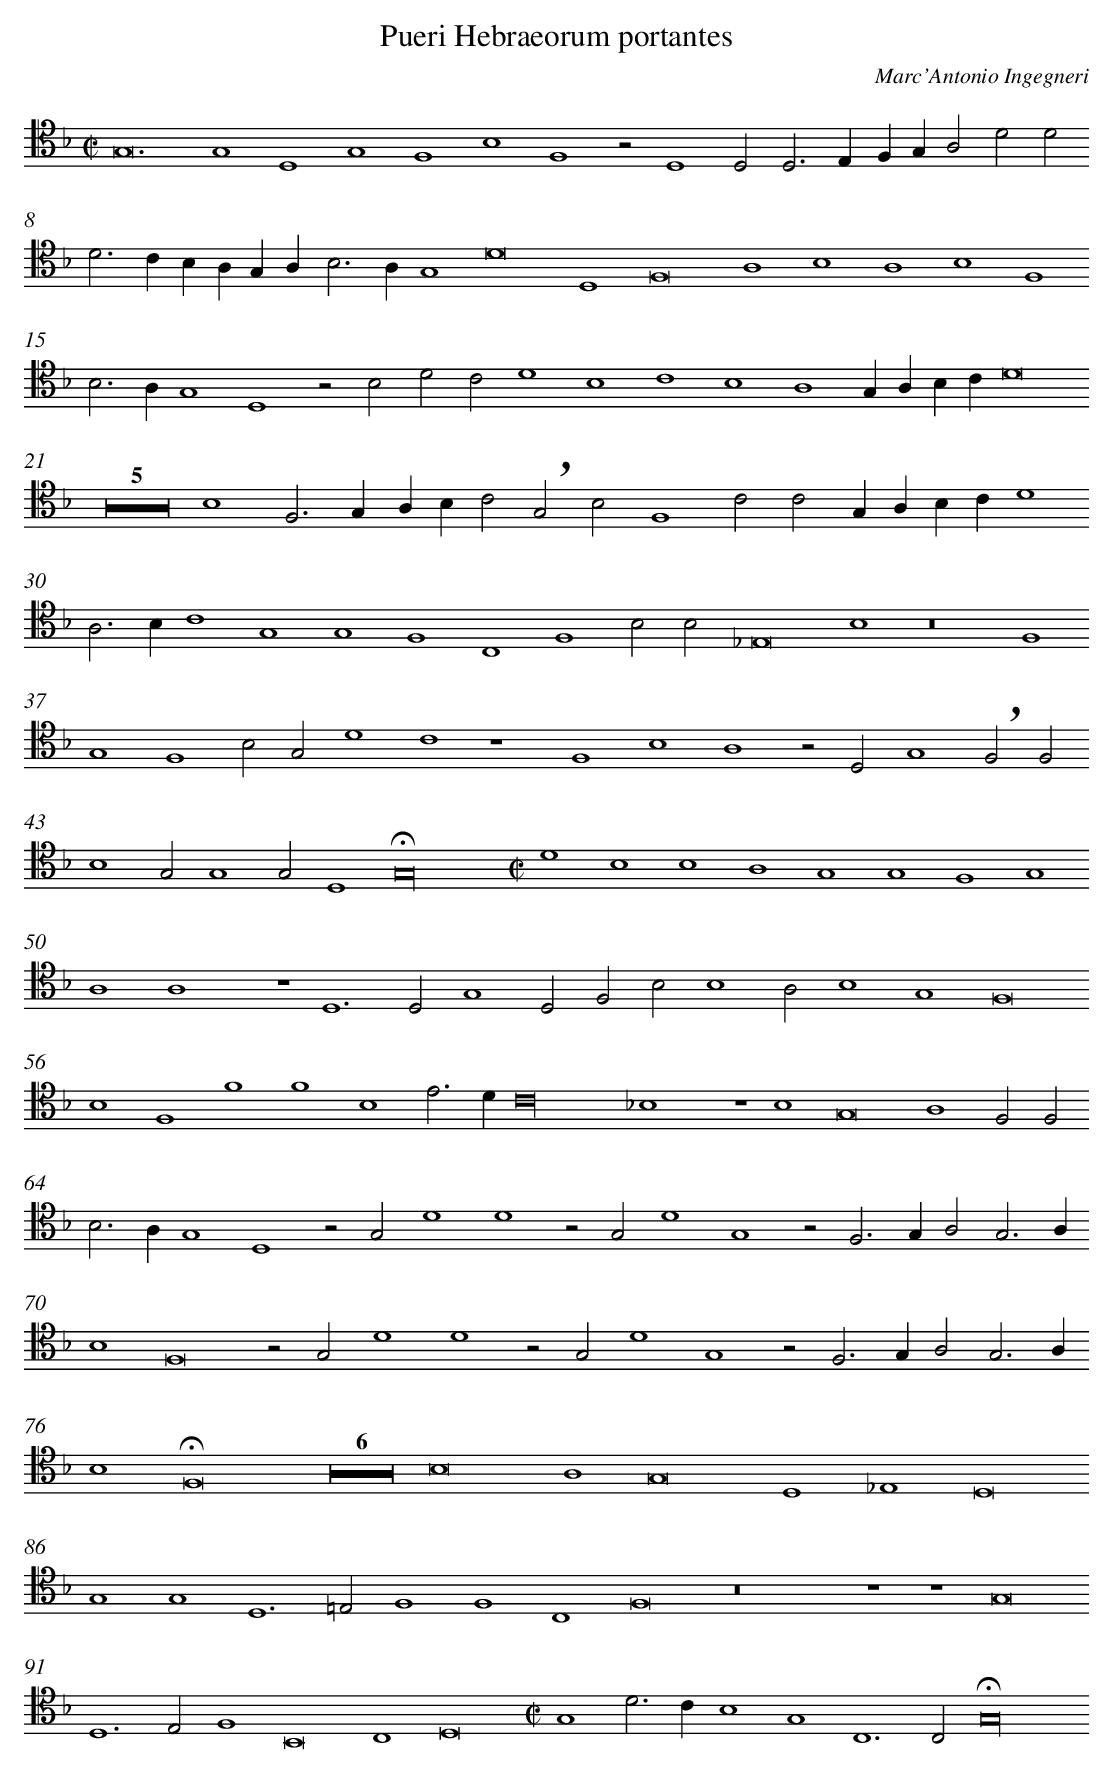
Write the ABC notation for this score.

X:1
T: Pueri Hebraeorum portantes
C: Marc'Antonio Ingegneri
L: 1/4
M: C|
K: F clef=tenor
G,12 [|]
G,4 [|]
D,4G,4 [|]
F,4B,4 [|]
F,4z2D,4 [|]
D,2D,3E, [|]
F,G,A,2D2D2 [|]
D2>C2B,A,G,A, [|]
B,2>A,2G,4 [|]
D8 [|]
D,4F,8 [|]
A,4 [|]
B,4A,4 [|]
B,4F,4 [|]
B,2>A,2G,4 [|]
D,4z2B,2 [|]
D2C2D4 [|]
B,4C4 [|]
B,4A,4 [|]
G,A,B,CD8 [|]
Z5 [|]
B,4F,3G, [|]
A,B,C2!breath!G,2B,2 [|]
F,4C2C2 [|]
G,A,B,CD4 [|]
A,2>B,2C4 [|]
G,4G,4 [|]
F,4C,4 [|]
F,4B,2B,2 [|]
_E,8 [|]
B,4z8 [|]
F,4 [|]
G,4F,4 [|]
B,2G,2D4 [|]
C4z4 [|]
F,4B,4 [|]
A,4z2D,2 [|]
G,4!breath!F,2F,2 [|]
B,4G,2G,4 [|]
G,2D,4 [|]
!fermata!G,16 [|]
 [|]
[M:C|]D4B,4 [|]
B,4A,4 [|]
G,4G,4 [|]
F,4G,4 [|]
A,4A,4 [|]
z4D,6 [|]
D,2G,4 [|]
D,2F,2B,2B,4 [|]
A,2B,4 [|]
G,4F,8 [|]
B,4 [|]
F,4F4 [|]
F4B,4 [|]
E2>D2C16 [|]
 [|]
_B,4 [|]
z4B,4 [|]
G,8 [|]
A,4F,2F,2 [|]
B,2>A,2G,4 [|]
D,4z2G,2 [|]
D4D4 [|]
z2G,2D4 [|]
G,4z2F,3 [|]
G,A,2G,3A, [|]
B,4F,8 [|]
z2G,2 [|]
D4D4 [|]
z2G,2D4 [|]
G,4z2F,3 [|]
G,A,2G,3A, [|]
B,4!fermata!F,8 [|]
Z6 [|]
B,8A,4 [|]
G,8D,4 [|]
_E,4D,8 [|]
G,4G,4D,6 [|]
=E,2F,4F,4 [|]
C,4F,8 [|]
z8 [|]
z4z4G,8 [|]
D,6E,2 [|]
F,4B,,8 [|]
C,4D,8 [|]
[M:C|]G,4D3C [|]
B,4G,4 [|]
C,6C,2 [|]
!fermata!G,16 [|]
